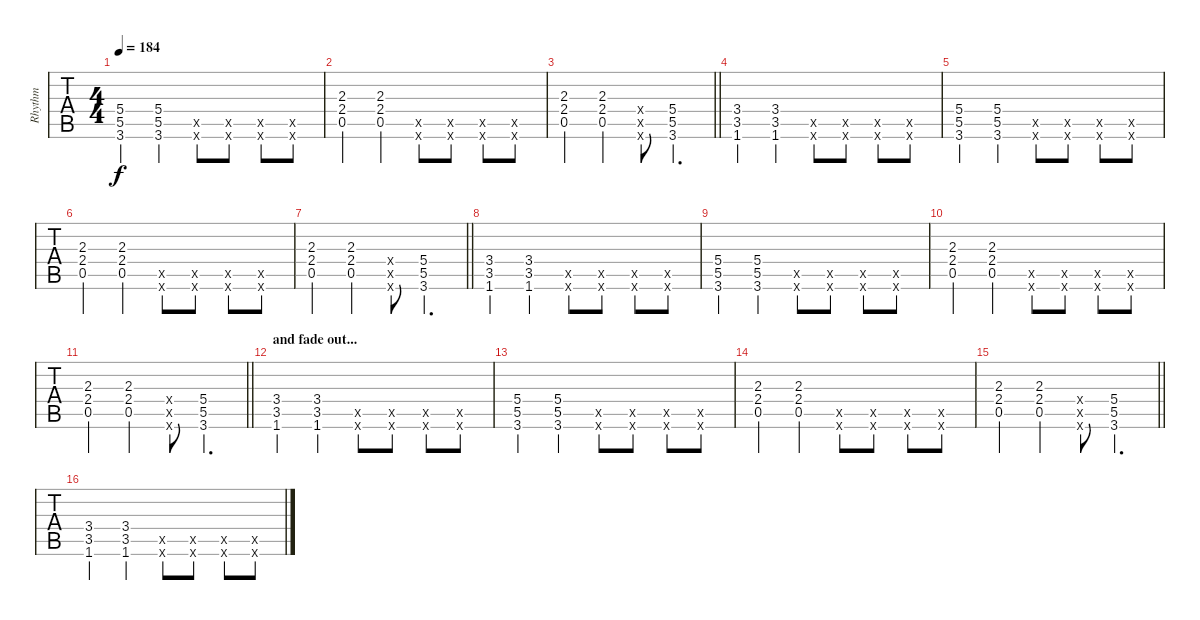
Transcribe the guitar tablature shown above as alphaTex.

\track ("Rhythm" "Rhythm") {instrument overdrivenguitar}
\staff {tabs}
\tuning (E4 B3 G3 D3 A2 E2) {hide}
\ts (4 4)
\tempo 184
\clef g2
\ks c
(5.4 5.5 3.6).4{dy f} (5.4 5.5 3.6).4 (0.5{x} 1.6{x}).8 (0.5{x} 1.6{x}).8 (0.5{x} 0.6{x}).8 (0.5{x} 0.6{x}).8 |
(2.3 2.4 0.5).4 (2.3 2.4 0.5).4 (0.5{x} 1.6{x}).8 (0.5{x} 1.6{x}).8 (0.5{x} 0.6{x}).8 (0.5{x} 0.6{x}).8 |
\barLineRight lightlight
(2.3 2.4 0.5).4 (2.3 2.4 0.5).4 (0.4{x} 0.5{x} 1.6{x}).8 (5.4 5.5 3.6).4{d} |
(3.4 3.5 1.6).4 (3.4 3.5 1.6).4 (0.5{x} 1.6{x}).8 (0.5{x} 1.6{x}).8 (0.5{x} 0.6{x}).8 (0.5{x} 0.6{x}).8 |
(5.4 5.5 3.6).4 (5.4 5.5 3.6).4 (0.5{x} 1.6{x}).8 (0.5{x} 1.6{x}).8 (0.5{x} 0.6{x}).8 (0.5{x} 0.6{x}).8 |
(2.3 2.4 0.5).4 (2.3 2.4 0.5).4 (0.5{x} 1.6{x}).8 (0.5{x} 1.6{x}).8 (0.5{x} 0.6{x}).8 (0.5{x} 0.6{x}).8 |
\barLineRight lightlight
(2.3 2.4 0.5).4 (2.3 2.4 0.5).4 (0.4{x} 0.5{x} 1.6{x}).8 (5.4 5.5 3.6).4{d} |
(3.4 3.5 1.6).4 (3.4 3.5 1.6).4 (0.5{x} 1.6{x}).8 (0.5{x} 1.6{x}).8 (0.5{x} 0.6{x}).8 (0.5{x} 0.6{x}).8 |
(5.4 5.5 3.6).4 (5.4 5.5 3.6).4 (0.5{x} 1.6{x}).8 (0.5{x} 1.6{x}).8 (0.5{x} 0.6{x}).8 (0.5{x} 0.6{x}).8 |
(2.3 2.4 0.5).4 (2.3 2.4 0.5).4 (0.5{x} 1.6{x}).8 (0.5{x} 1.6{x}).8 (0.5{x} 0.6{x}).8 (0.5{x} 0.6{x}).8 |
\barLineRight lightlight
(2.3 2.4 0.5).4 (2.3 2.4 0.5).4 (0.4{x} 0.5{x} 1.6{x}).8 (5.4 5.5 3.6).4{d} |
\section ("" "and fade out...")
(3.4 3.5 1.6).4 (3.4 3.5 1.6).4 (0.5{x} 1.6{x}).8 (0.5{x} 1.6{x}).8 (0.5{x} 0.6{x}).8 (0.5{x} 0.6{x}).8 |
(5.4 5.5 3.6).4 (5.4 5.5 3.6).4 (0.5{x} 1.6{x}).8 (0.5{x} 1.6{x}).8 (0.5{x} 0.6{x}).8 (0.5{x} 0.6{x}).8 |
(2.3 2.4 0.5).4 (2.3 2.4 0.5).4 (0.5{x} 1.6{x}).8 (0.5{x} 1.6{x}).8 (0.5{x} 0.6{x}).8 (0.5{x} 0.6{x}).8 |
\barLineRight lightlight
(2.3 2.4 0.5).4 (2.3 2.4 0.5).4 (0.4{x} 0.5{x} 1.6{x}).8 (5.4 5.5 3.6).4{d} |
(3.4 3.5 1.6).4 (3.4 3.5 1.6).4 (0.5{x} 1.6{x}).8 (0.5{x} 1.6{x}).8 (0.5{x} 0.6{x}).8 (0.5{x} 0.6{x}).8
